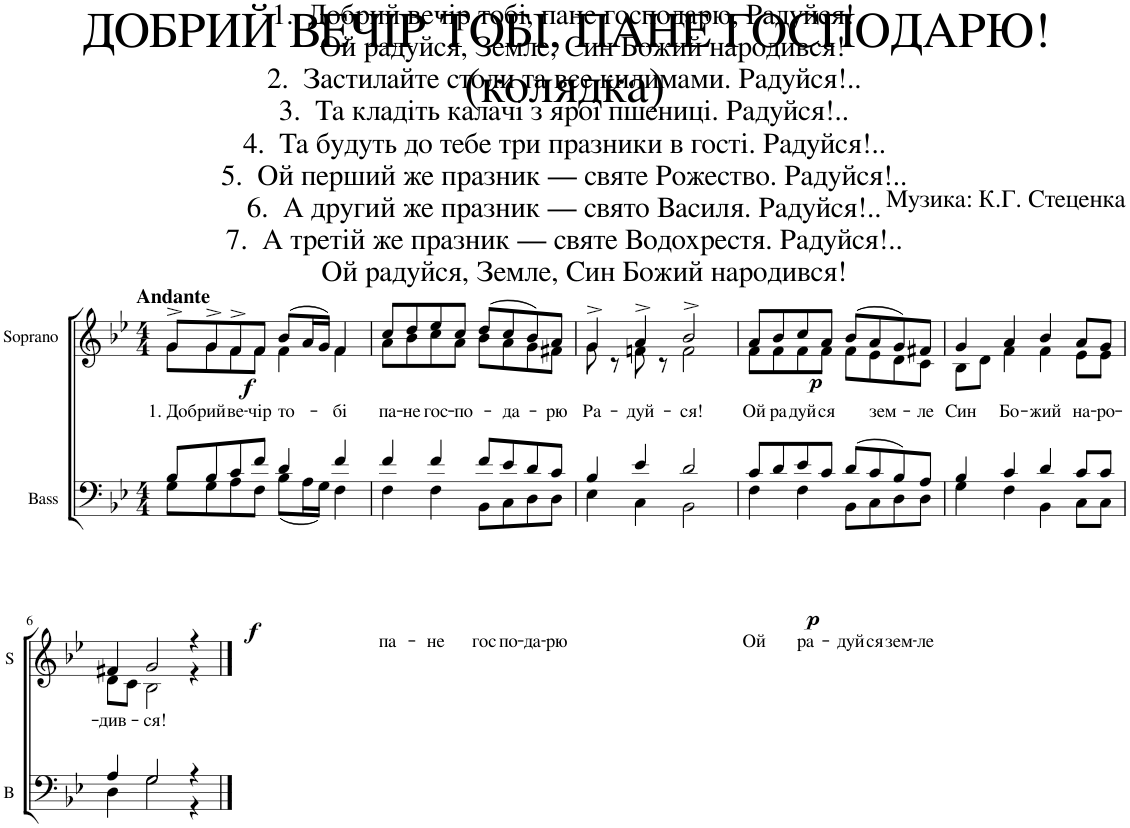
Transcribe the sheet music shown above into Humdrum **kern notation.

**kern	**text	**dynam	**kern	**text	**dynam
*part2	*part2	*part2	*part1	*part1	*part1
*staff2	*staff2	*staff2	*staff1	*staff1	*staff1
*I"Bass	*	*	*I"Soprano	*	*
*I'B	*	*	*I'S	*	*
*clefF4	*	*	*clefG2	*	*
*k[b-e-]	*	*	*k[b-e-]	*	*
*M4/4	*	*	*M4/4	*	*
=1	=1	=1	=1	=1	=1
*^	*	*	*	*	*
!	!	!	!	!LO:TX:a:B:t=Andante	!	!
!	!	!	!LO:DY:b	!	!LO:LY:b	!LO:DY:b
*	*	*	*	*^	*	*
8B-/L	8G\L	.	f	8g^/L	8g\L	-1. Доб-	f
!	!	!	!	!	!	!LO:LY:b	!
8B-/	8G\	.	.	8g^/	8g\	-рий	.
!	!	!	!	!	!	!LO:LY:b	!
8c/	8A\	.	.	8f^/	8f\	ве-	.
!	!	!	!	!	!	!LO:LY:b	!
8f/J	8F\J	.	.	8f/J	8f\J	-чір	.
!	!	!	!	!	!	!LO:LY:b	!
4d/	(8B-\L	.	.	(8b-/L	4f\	то-	.
.	16A\L	.	.	16a/L	.	.	.
.	16G\JJ)	.	.	16g/JJ)	.	.	.
!	!	!	!	!	!	!LO:LY:b	!
4f/	4F\	.	.	4f/	4f\	-бі	.
=2	=2	=2	=2	=2	=2	=2	=2
!	!	!LO:LY:b	!	!	!	!LO:LY:b	!
4f/	4F\	па-	.	8cc/L	8a\L	па-	.
!	!	!	!	!	!	!LO:LY:b	!
.	.	.	.	8dd/	8b-\	-не	.
!	!	!LO:LY:b	!	!	!	!LO:LY:b	!
4f/	4F\	-не	.	8ee-/	8cc\	гос-	.
!	!	!	!	!	!	!LO:LY:b	!
.	.	.	.	8cc/J	8a\J	-по-	.
!	!	!LO:LY:b	!	!	!	!	!
8f/L	8BB-\L	гос-	.	(8dd/L	8b-\L	.	.
!	!	!LO:LY:b	!	!	!	!LO:LY:b	!
8e-/	8C\	-по-	.	8cc/	8a\	-да-	.
!	!	!LO:LY:b	!	!	!	!	!
8d/	8D\	-да-	.	8b-/)	8g\	.	.
!	!	!LO:LY:b	!	!	!	!LO:LY:b	!
8c/J	8D\J	-рю	.	8a/J	8f#X\J	-рю	.
=3	=3	=3	=3	=3	=3	=3	=3
!	!	!	!	!	!	!LO:LY:b	!
4B-/	4E-\	.	.	4g^/	8g\	Ра-	.
.	.	.	.	.	8r	.	.
!	!	!	!	!	!	!LO:LY:b	!
4e-/	4C\	.	.	4a^/	8fn\	-дуй-	.
.	.	.	.	.	8r	.	.
!	!	!	!	!	!	!LO:LY:b	!
2d/	2BB-\	.	.	2b-^/	2f\	-ся!	.
=4	=4	=4	=4	=4	=4	=4	=4
!	!	!LO:LY:b	!LO:DY:b	!	!	!LO:LY:b	!LO:DY:b
8c/L	4F\	Ой	p	8a/L	8f\L	Ой	p
!	!	!	!	!	!	!LO:LY:b	!
8d/	.	.	.	8b-/	8f\	ра-	.
!	!	!LO:LY:b	!	!	!	!LO:LY:b	!
8e-/	4F\	ра-	.	8cc/	8f\	-дуй-	.
!	!	!	!	!	!	!LO:LY:b	!
8c/J	.	.	.	8a/J	8f\J	-ся	.
!	!	!LO:LY:b	!	!	!	!	!
(8d/L	8BB-\L	-дуй-	.	(8b-/L	8f\L	.	.
!	!	!LO:LY:b	!	!	!	!LO:LY:b	!
8c/	8C\	-ся	.	8a/	8e-\	зем-	.
!	!	!LO:LY:b	!	!	!	!	!
8B-/)	8D\	зем-	.	8g/)	8d\	.	.
!	!	!LO:LY:b	!	!	!	!LO:LY:b	!
8A/J	8D\J	-ле	.	8f#X/J	8c\J	-ле	.
=5	=5	=5	=5	=5	=5	=5	=5
!	!	!	!	!	!	!LO:LY:b	!
4B-/	4G\	.	.	4g/	8B-\L	Син	.
.	.	.	.	.	8d\J	.	.
!	!	!	!	!	!	!LO:LY:b	!
4c/	4F\	.	.	4a/	4f\	Бо-	.
!	!	!	!	!	!	!LO:LY:b	!
4d/	4BB-\	.	.	4b-/	4f\	-жий	.
!	!	!	!	!	!	!LO:LY:b	!
8c/L	8C\L	.	.	8a/L	8e-\L	на-	.
!	!	!	!	!	!	!LO:LY:b	!
8c/J	8C\J	.	.	8g/J	8e-\J	-ро-	.
!!LO:LB:g=z	!!
=6	=6	=6	=6	=6	=6	=6	=6
!	!	!	!	!	!	!LO:LY:b	!
4A/	4D\	.	.	4f#X/	8d\L	-див-	.
.	.	.	.	.	8c\J	.	.
!	!	!	!	!	!	!LO:LY:b	!
2G/	2G\	.	.	2g/	2B-\	-ся!	.
4r	4r	.	.	4r	4r	.	.
*v	*v	*	*	*	*	*	*
*	*	*	*v	*v	*	*
==	==	==	==	==	==
*-	*-	*-	*-	*-	*-
